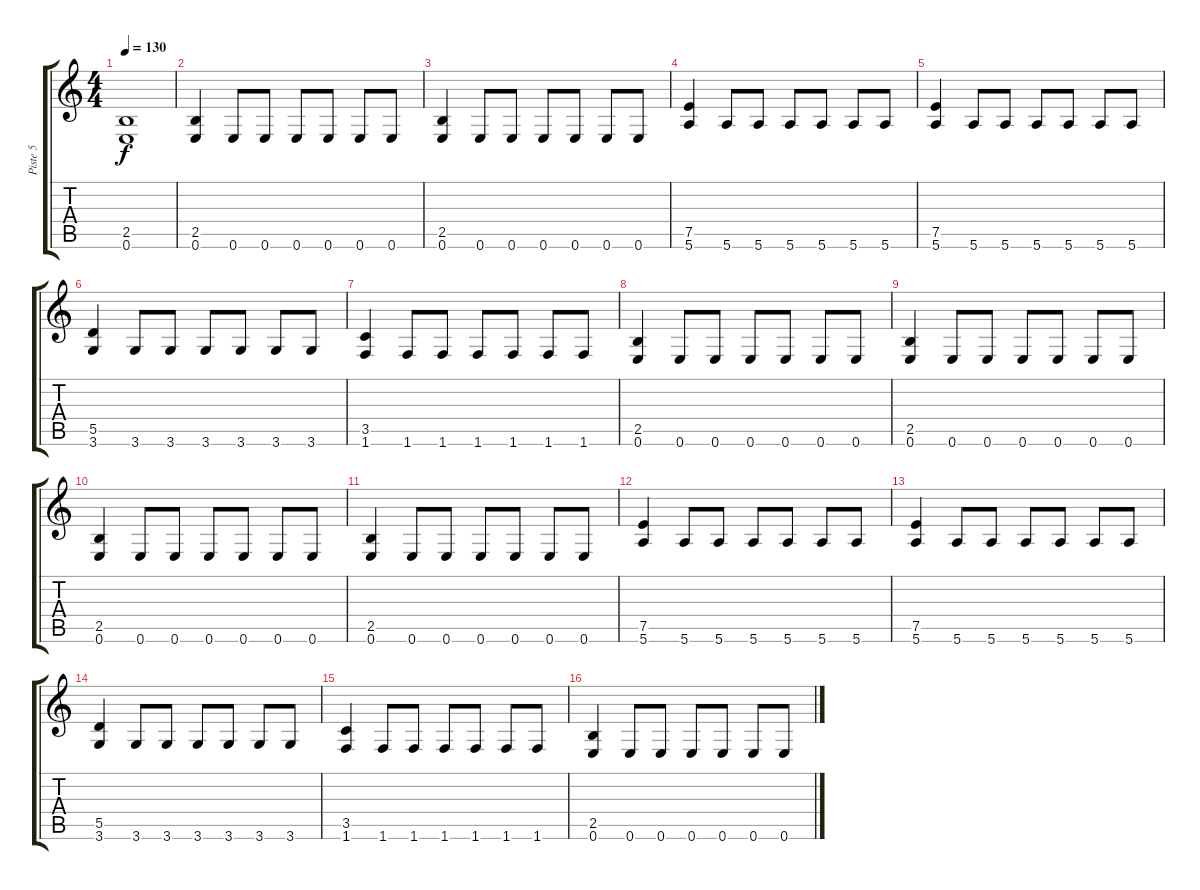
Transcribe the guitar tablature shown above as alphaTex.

\track ("Piste 5" "Piste 5") {instrument distortionguitar}
\staff {score tabs}
\tuning (E4 B3 G3 D3 A2 E2) {hide}
\ts (4 4)
\tempo 130
\clef g2
\ks c
(2.5{t} 0.6{t}).1{dy f} |
(2.5 0.6).4 0.6.8 0.6.8 0.6.8 0.6.8 0.6.8 0.6.8 |
(2.5 0.6).4 0.6.8 0.6.8 0.6.8 0.6.8 0.6.8 0.6.8 |
(7.5 5.6).4 5.6.8 5.6.8 5.6.8 5.6.8 5.6.8 5.6.8 |
(7.5 5.6).4 5.6.8 5.6.8 5.6.8 5.6.8 5.6.8 5.6.8 |
(5.5 3.6).4 3.6.8 3.6.8 3.6.8 3.6.8 3.6.8 3.6.8 |
(3.5 1.6).4 1.6.8 1.6.8 1.6.8 1.6.8 1.6.8 1.6.8 |
(2.5 0.6).4 0.6.8 0.6.8 0.6.8 0.6.8 0.6.8 0.6.8 |
(2.5 0.6).4 0.6.8 0.6.8 0.6.8 0.6.8 0.6.8 0.6.8 |
(2.5 0.6).4 0.6.8 0.6.8 0.6.8 0.6.8 0.6.8 0.6.8 |
(2.5 0.6).4 0.6.8 0.6.8 0.6.8 0.6.8 0.6.8 0.6.8 |
(7.5 5.6).4 5.6.8 5.6.8 5.6.8 5.6.8 5.6.8 5.6.8 |
(7.5 5.6).4 5.6.8 5.6.8 5.6.8 5.6.8 5.6.8 5.6.8 |
(5.5 3.6).4 3.6.8 3.6.8 3.6.8 3.6.8 3.6.8 3.6.8 |
(3.5 1.6).4 1.6.8 1.6.8 1.6.8 1.6.8 1.6.8 1.6.8 |
(2.5 0.6).4 0.6.8 0.6.8 0.6.8 0.6.8 0.6.8 0.6.8
